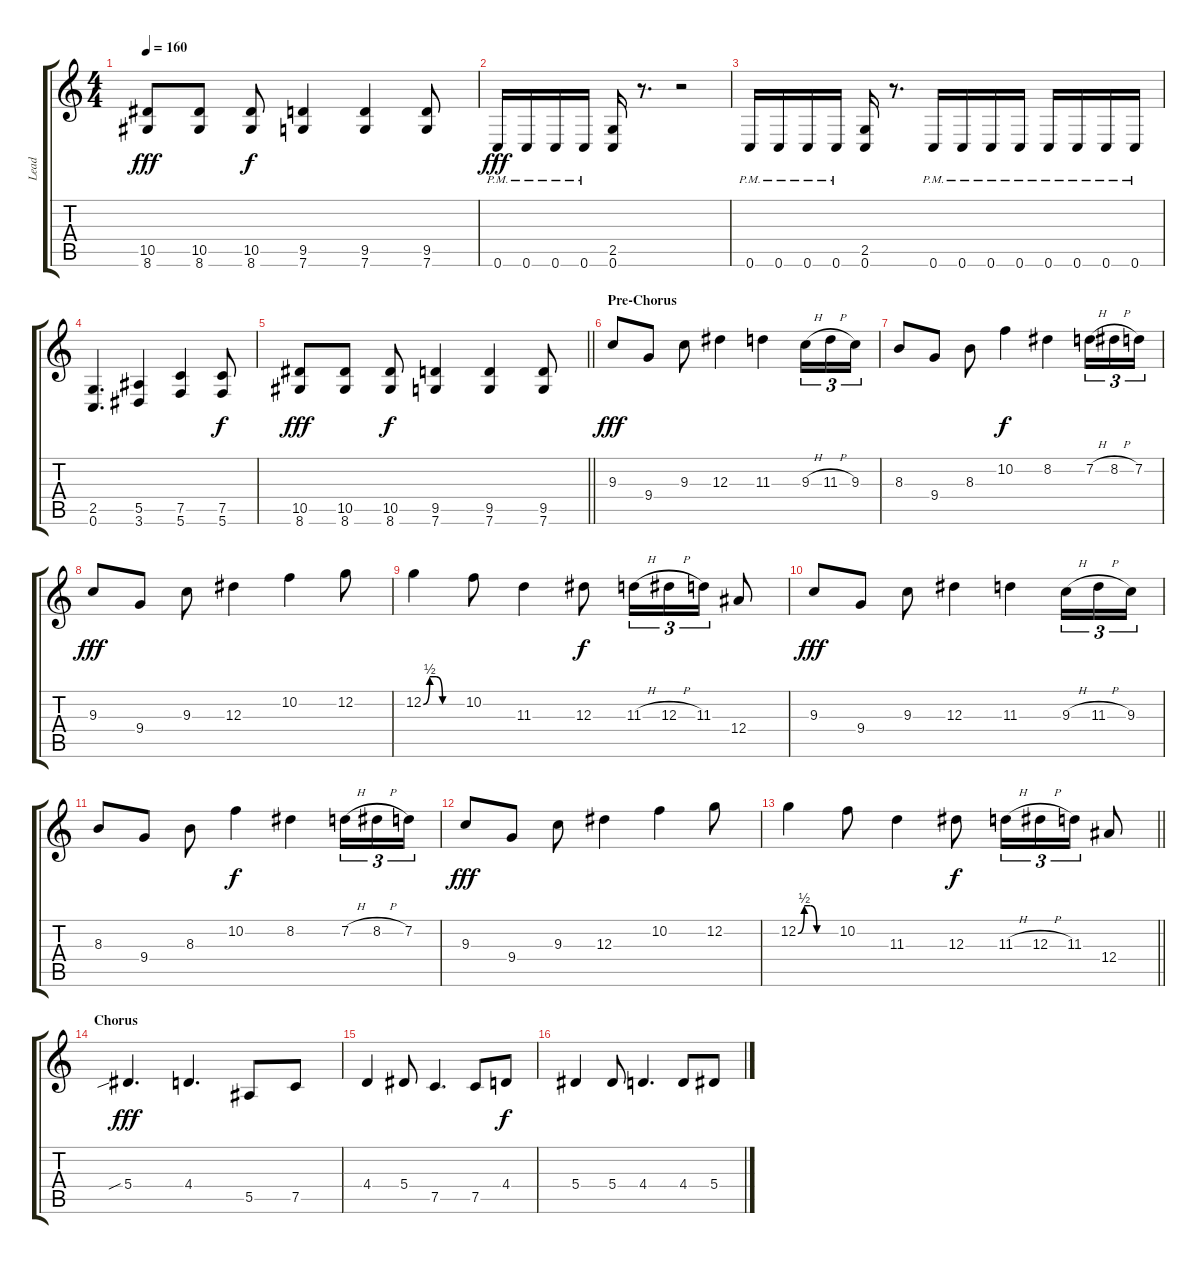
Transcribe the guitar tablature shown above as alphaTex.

\track ("Lead" "Lead") {instrument distortionguitar}
\staff {score tabs}
\tuning (C4 G3 Eb3 Bb2 F2 C2) {hide}
\ts (4 4)
\tempo 160
\clef g2
\ks c
(10.5 8.6).8{dy fff} (10.5 8.6).8 (10.5 8.6).8{dy f} (9.5 7.6).4 (9.5 7.6).4 (9.5 7.6).8 |
0.6{pm}.16{dy fff} 0.6{pm}.16 0.6{pm}.16 0.6{pm}.16 (2.5 0.6).16 r.8{d} r.2 |
0.6{pm}.16 0.6{pm}.16 0.6{pm}.16 0.6{pm}.16 (2.5 0.6).16 r.8{d} 0.6{pm}.16 0.6{pm}.16 0.6{pm}.16 0.6{pm}.16 0.6{pm}.16 0.6{pm}.16 0.6{pm}.16 0.6{pm}.16 |
(2.5 0.6).4{d} (5.5 3.6).4 (7.5 5.6).4 (7.5 5.6).8{dy f} |
\barLineRight lightlight
(10.5 8.6).8{dy fff} (10.5 8.6).8 (10.5 8.6).8{dy f} (9.5 7.6).4 (9.5 7.6).4 (9.5 7.6).8 |
\section ("" "Pre-Chorus")
9.3.8{dy fff} 9.4.8 9.3.8 12.3.4 11.3.4 9.3{h}.16{tu (3 2)} 11.3{h}.16{tu (3 2)} 9.3.16{tu (3 2)} |
8.3.8 9.4.8 8.3.8 10.2.4{dy f} 8.2.4 7.2{h}.16{tu (3 2)} 8.2{h}.16{tu (3 2)} 7.2.16{tu (3 2)} |
9.3.8{dy fff} 9.4.8 9.3.8 12.3.4 10.2.4 12.2.8 |
12.2{be (custom 0 0 10 2 20 2 30 0 60 0)}.4 10.2.8 11.3.4 12.3.8{dy f} 11.3{h}.16{tu (3 2)} 12.3{h}.16{tu (3 2)} 11.3.16{tu (3 2)} 12.4.8 |
9.3.8{dy fff} 9.4.8 9.3.8 12.3.4 11.3.4 9.3{h}.16{tu (3 2)} 11.3{h}.16{tu (3 2)} 9.3.16{tu (3 2)} |
8.3.8 9.4.8 8.3.8 10.2.4{dy f} 8.2.4 7.2{h}.16{tu (3 2)} 8.2{h}.16{tu (3 2)} 7.2.16{tu (3 2)} |
9.3.8{dy fff} 9.4.8 9.3.8 12.3.4 10.2.4 12.2.8 |
\barLineRight lightlight
12.2{be (custom 0 0 10 2 20 2 30 0 60 0)}.4 10.2.8 11.3.4 12.3.8{dy f} 11.3{h}.16{tu (3 2)} 12.3{h}.16{tu (3 2)} 11.3.16{tu (3 2)} 12.4.8 |
\section ("" "Chorus")
5.4{sib}.4{d dy fff} 4.4.4{d} 5.5.8 7.5.8 |
4.4.4 5.4.8 7.5.4{d} 7.5.8 4.4.8{dy f} |
5.4.4 5.4.8 4.4.4{d} 4.4.8 5.4.8
